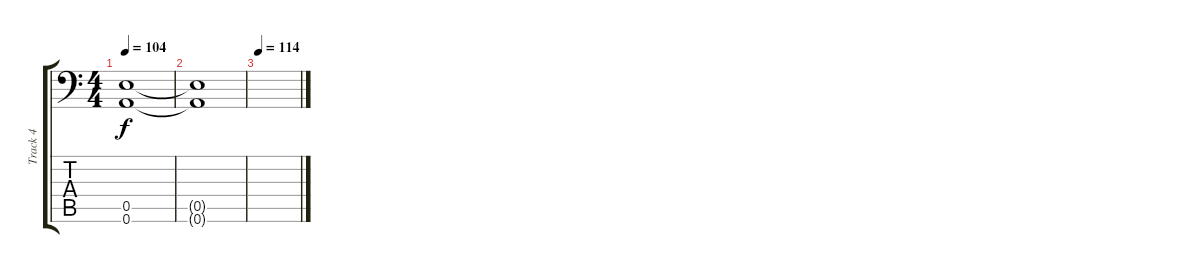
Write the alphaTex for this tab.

\track ("Track 4" "Track 4") {instrument overdrivenguitar}
\staff {score tabs}
\tuning (B3 Gb3 D3 A2 E2 A1) {hide}
\ts (4 4)
\tempo 104
\clef f4
\ks c
(0.5 0.6).1{dy f} |
(0.5{t} 0.6{t}).1 |
\tempo 114
